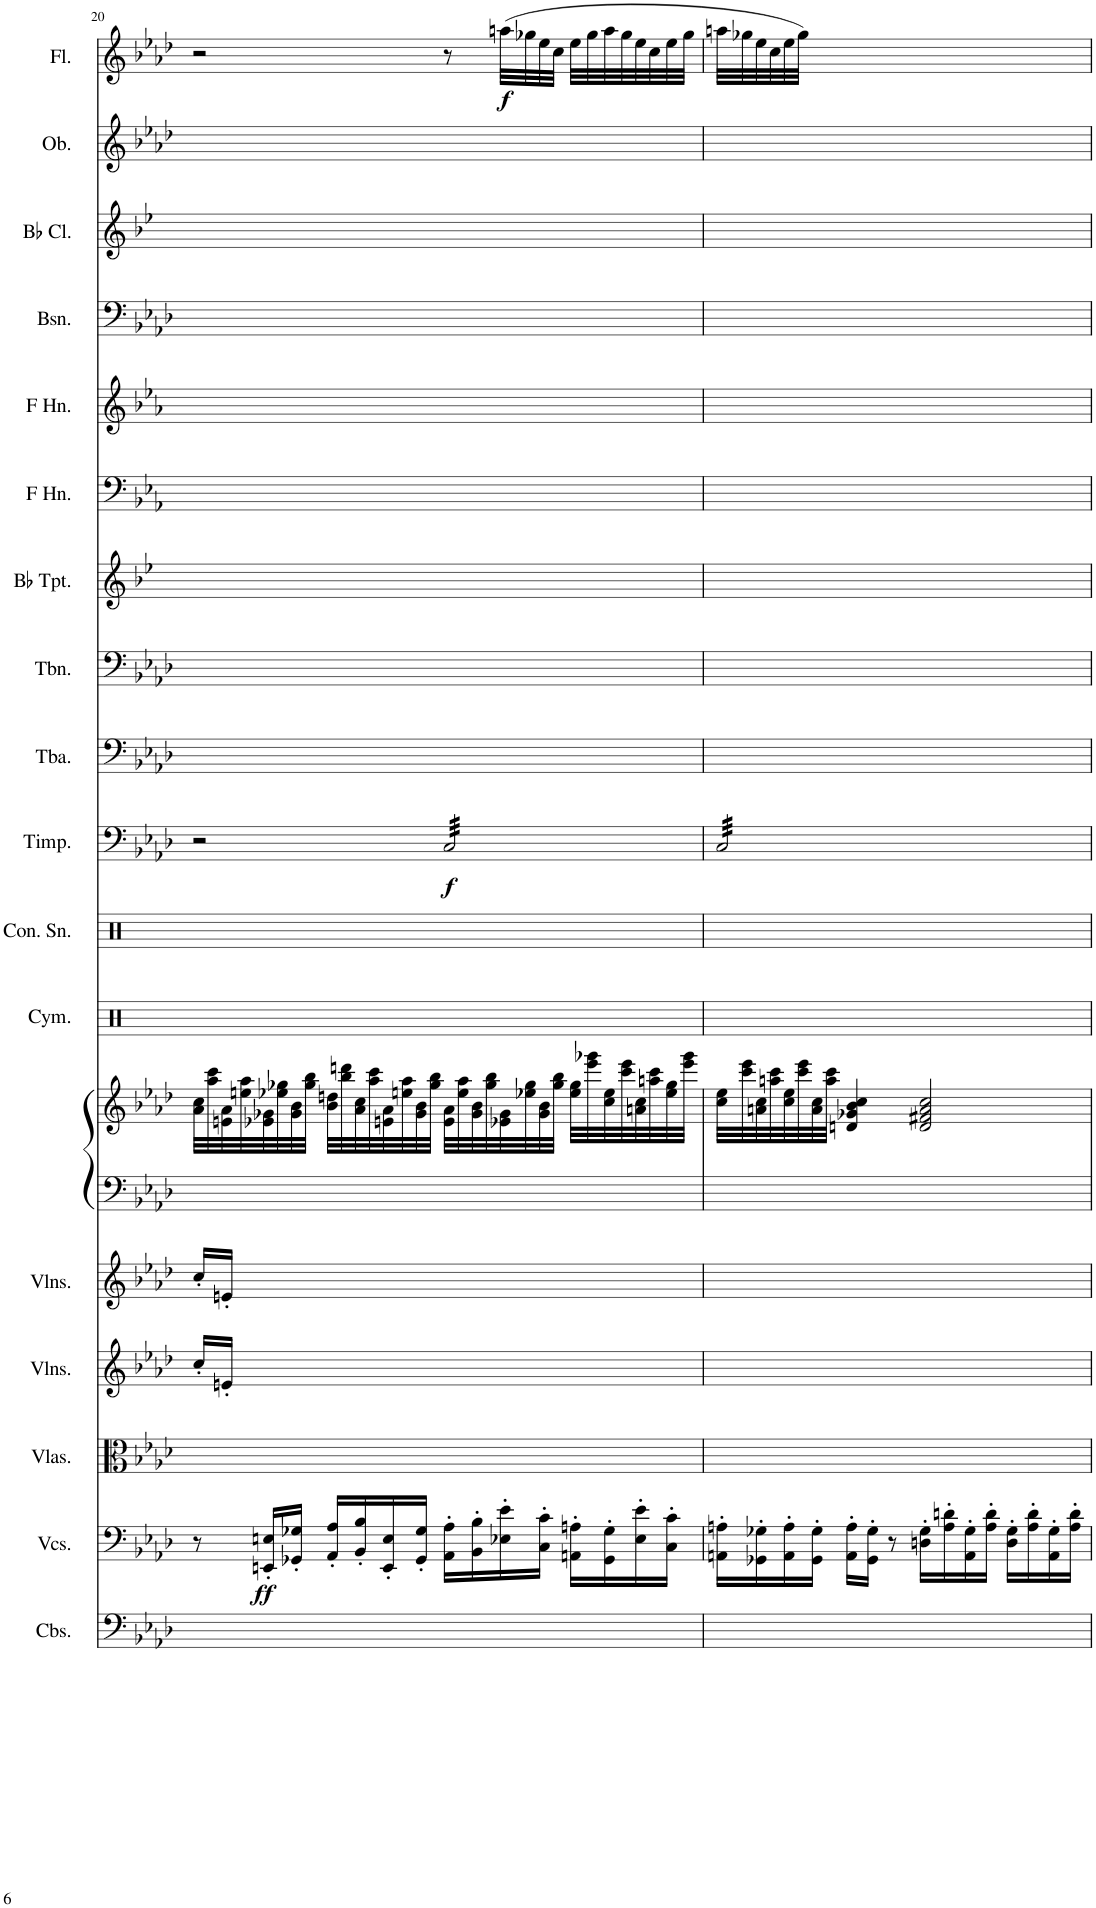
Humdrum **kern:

**kern	**kern	**dynam	**kern	**kern	**kern	**kern	**kern	**kern	**kern	**kern	**dynam	**kern	**kern	**kern	**kern	**kern	**kern	**kern	**kern	**kern	**dynam
*part18	*part17	*part17	*part16	*part15	*part14	*part13	*part13	*part12	*part11	*part10	*part10	*part9	*part8	*part7	*part6	*part5	*part4	*part3	*part2	*part1	*part1
*staff19	*staff18	*staff18	*staff17	*staff16	*staff15	*staff14	*staff13	*staff12	*staff11	*staff10	*staff10	*staff9	*staff8	*staff7	*staff6	*staff5	*staff4	*staff3	*staff2	*staff1	*staff1
*I"Contrabasses	*I"Violoncellos	*	*I"Violas	*I"Violins	*I"Violins	*I"Piano	*	*I"Cymbal	*I"Concert Snare Drum	*I"Timpani	*	*I"Tuba	*I"Trombone	*I"Bb Trumpet	*I"Horn in F	*I"Horn in F	*I"Bassoon	*I"Bb Clarinet	*I"Oboe	*I"Flute	*
*I'Cbs.	*I'Vcs.	*	*I'Vlas.	*I'Vlns.	*I'Vlns.	*I'Pno	*	*I'Cym.	*I'Con. Sn.	*I'Timp.	*	*I'Tba.	*I'Tbn.	*I'Bb Tpt.	*	*	*I'Bsn.	*I'Bb Cl.	*I'Ob.	*I'Fl.	*
!!LO:PB:g=z
*clefF4	*clefF4	*	*clefC3	*clefG2	*clefG2	*clefF4	*clefG2	*clefX	*clefX	*clefF4	*	*clefF4	*clefF4	*clefG2	*clefF4	*clefG2	*clefF4	*clefG2	*clefG2	*clefG2	*
*Trd7c12	*	*	*	*	*	*	*	*	*	*	*	*	*	*Trd1c2	*Trd4c7	*Trd4c7	*	*Trd1c2	*	*	*
*k[b-e-a-d-]	*k[b-e-a-d-]	*	*k[b-e-a-d-]	*k[b-e-a-d-]	*k[b-e-a-d-]	*k[b-e-a-d-]	*k[b-e-a-d-]	*k[]	*k[]	*k[b-e-a-d-]	*	*k[b-e-a-d-]	*k[b-e-a-d-]	*k[b-e-]	*k[b-e-a-]	*k[b-e-a-]	*k[b-e-a-d-]	*k[b-e-]	*k[b-e-a-d-]	*k[b-e-a-d-]	*
*f:	*f:	*	*f:	*f:	*f:	*f:	*f:	*	*	*f:	*	*f:	*f:	*g:	*c:	*c:	*f:	*g:	*f:	*f:	*
*M4/4	*M4/4	*	*M4/4	*M4/4	*M4/4	*M4/4	*M4/4	*M4/4	*M4/4	*M4/4	*	*M4/4	*M4/4	*M4/4	*M4/4	*M4/4	*M4/4	*M4/4	*M4/4	*M4/4	*
=20	=20	=20	=20	=20	=20	=20	=20	=20	=20	=20	=20	=20	=20	=20	=20	=20	=20	=20	=20	=20	=20
1ryy	8r	.	1ryy	16cc'/LL	16cc'/LL	1ryy	32a-\ 32cc\LLL	1ryy	1ryy	2r	.	1ryy	1ryy	1ryy	1ryy	1ryy	1ryy	1ryy	1ryy	2r	.
.	.	.	.	.	.	.	32aa-\ 32ccc\	.	.	.	.	.	.	.	.	.	.	.	.	.	.
.	.	.	.	16en'/JJ	16en'/JJ	.	32en\ 32a-\	.	.	.	.	.	.	.	.	.	.	.	.	.	.
.	.	.	.	.	.	.	32een\ 32aa-\	.	.	.	.	.	.	.	.	.	.	.	.	.	.
!	!	!LO:DY:b	!	!	!	!	!	!	!	!	!	!	!	!	!	!	!	!	!	!	!
.	16EEn/' 16En/'LL	ff	.	2..ryy	2..ryy	.	32e-X\ 32g-X\	.	.	.	.	.	.	.	.	.	.	.	.	.	.
.	.	.	.	.	.	.	32ee-X\ 32gg-X\	.	.	.	.	.	.	.	.	.	.	.	.	.	.
.	16GG-X/' 16G-X/'JJ	.	.	.	.	.	32g-\ 32b-\	.	.	.	.	.	.	.	.	.	.	.	.	.	.
.	.	.	.	.	.	.	32gg-\ 32bb-\JJJ	.	.	.	.	.	.	.	.	.	.	.	.	.	.
.	16AA-/' 16A-/'LL	.	.	.	.	.	32b-\ 32ddn\LLL	.	.	.	.	.	.	.	.	.	.	.	.	.	.
.	.	.	.	.	.	.	32bb-\ 32dddn\	.	.	.	.	.	.	.	.	.	.	.	.	.	.
.	16BB-/' 16B-/'	.	.	.	.	.	32a-\ 32cc\	.	.	.	.	.	.	.	.	.	.	.	.	.	.
.	.	.	.	.	.	.	32aa-\ 32ccc\	.	.	.	.	.	.	.	.	.	.	.	.	.	.
.	16EE/' 16E/'	.	.	.	.	.	32en\ 32a-\	.	.	.	.	.	.	.	.	.	.	.	.	.	.
.	.	.	.	.	.	.	32een\ 32aa-\	.	.	.	.	.	.	.	.	.	.	.	.	.	.
.	16GG-/' 16G-/'JJ	.	.	.	.	.	32g-\ 32b-\	.	.	.	.	.	.	.	.	.	.	.	.	.	.
.	.	.	.	.	.	.	32gg-\ 32bb-\JJJ	.	.	.	.	.	.	.	.	.	.	.	.	.	.
!	!	!	!	!	!	!	!	!	!	!	!LO:DY:b	!	!	!	!	!	!	!	!	!	!
*	*	*	*	*	*	*	*	*	*	*tremolo	*	*	*	*	*	*	*	*	*	*	*
.	16AA-\' 16A-\'LL	.	.	.	.	.	32e\ 32a-\LLL	.	.	32C/LLL	f	.	.	.	.	.	.	.	.	8r	.
.	.	.	.	.	.	.	32ee\ 32aa-\	.	.	32C/	.	.	.	.	.	.	.	.	.	.	.
.	16BB-\' 16B-\'	.	.	.	.	.	32g-\ 32b-\	.	.	32C/	.	.	.	.	.	.	.	.	.	.	.
.	.	.	.	.	.	.	32gg-\ 32bb-\	.	.	32C/	.	.	.	.	.	.	.	.	.	.	.
!	!	!	!	!	!	!	!	!	!	!	!	!	!	!	!	!	!	!	!	!	!LO:DY:b
.	16E-X\' 16e-\'	.	.	.	.	.	32e-X\ 32g-\	.	.	32C/	.	.	.	.	.	.	.	.	.	(32aan\LLL	f
.	.	.	.	.	.	.	32ee-X\ 32gg-\	.	.	32C/	.	.	.	.	.	.	.	.	.	32gg-X\	.
.	16C\' 16c\'JJ	.	.	.	.	.	32g-\ 32b-\	.	.	32C/	.	.	.	.	.	.	.	.	.	32ee-\	.
.	.	.	.	.	.	.	32gg-\ 32bb-\JJJ	.	.	32C/	.	.	.	.	.	.	.	.	.	32cc\JJJ	.
.	16AAn\' 16An\'LL	.	.	.	.	.	32ee-\ 32gg-\LLL	.	.	32C/	.	.	.	.	.	.	.	.	.	32ee-\LLL	.
.	.	.	.	.	.	.	32eee-\ 32ggg-X\	.	.	32C/	.	.	.	.	.	.	.	.	.	32gg-\	.
.	16GG-\' 16G-\'	.	.	.	.	.	32cc\ 32ee-\	.	.	32C/	.	.	.	.	.	.	.	.	.	32aa\	.
.	.	.	.	.	.	.	32ccc\ 32eee-\	.	.	32C/	.	.	.	.	.	.	.	.	.	32gg-\	.
.	16E-\' 16e-\'	.	.	.	.	.	32an\ 32cc\	.	.	32C/	.	.	.	.	.	.	.	.	.	32ee-\	.
.	.	.	.	.	.	.	32aan\ 32ccc\	.	.	32C/	.	.	.	.	.	.	.	.	.	32cc\	.
.	16C\' 16c\'JJ	.	.	.	.	.	32ee-\ 32gg-\	.	.	32C/	.	.	.	.	.	.	.	.	.	32ee-\	.
.	.	.	.	.	.	.	32eee-\ 32ggg-\JJJ	.	.	32C/JJJ	.	.	.	.	.	.	.	.	.	32gg-\JJJ	.
=21	=21	=21	=21	=21	=21	=21	=21	=21	=21	=21	=21	=21	=21	=21	=21	=21	=21	=21	=21	=21	=21
1ryy	16AAn\' 16An\'LL	.	1ryy	1ryy	1ryy	1ryy	32cc\ 32ee-\LLL	1ryy	1ryy	32C/LLL	.	1ryy	1ryy	1ryy	1ryy	1ryy	1ryy	1ryy	1ryy	32aan\LLL	.
.	.	.	.	.	.	.	32ccc\ 32eee-\	.	.	32C/	.	.	.	.	.	.	.	.	.	32gg-X\	.
.	16GG-X\' 16G-X\'	.	.	.	.	.	32an\ 32cc\	.	.	32C/	.	.	.	.	.	.	.	.	.	32ee-\	.
.	.	.	.	.	.	.	32aan\ 32ccc\	.	.	32C/	.	.	.	.	.	.	.	.	.	32cc\	.
.	16AA\' 16A\'	.	.	.	.	.	32cc\ 32ee-\	.	.	32C/	.	.	.	.	.	.	.	.	.	32ee-\	.
.	.	.	.	.	.	.	32ccc\ 32eee-\	.	.	32C/	.	.	.	.	.	.	.	.	.	32gg-\JJJ)	.
.	16GG-\' 16G-\'JJ	.	.	.	.	.	32a\ 32cc\	.	.	32C/	.	.	.	.	.	.	.	.	.	2ryy	.
.	.	.	.	.	.	.	32aa\ 32ccc\JJJ	.	.	32C/	.	.	.	.	.	.	.	.	.	.	.
.	16AA\' 16A\'LL	.	.	.	.	.	4dn/ 4g-X/ 4b-/ 4cc/	.	.	32C/	.	.	.	.	.	.	.	.	.	.	.
.	.	.	.	.	.	.	.	.	.	32C/	.	.	.	.	.	.	.	.	.	.	.
.	16GG-\' 16G-\'JJ	.	.	.	.	.	.	.	.	32C/	.	.	.	.	.	.	.	.	.	.	.
.	.	.	.	.	.	.	.	.	.	32C/	.	.	.	.	.	.	.	.	.	.	.
.	8r	.	.	.	.	.	.	.	.	32C/	.	.	.	.	.	.	.	.	.	.	.
.	.	.	.	.	.	.	.	.	.	32C/	.	.	.	.	.	.	.	.	.	.	.
.	.	.	.	.	.	.	.	.	.	32C/	.	.	.	.	.	.	.	.	.	.	.
.	.	.	.	.	.	.	.	.	.	32C/JJJ	.	.	.	.	.	.	.	.	.	.	.
*	*	*	*	*	*	*	*	*	*	*Xtremolo	*	*	*	*	*	*	*	*	*	*	*
.	16Dn\' 16G-\'LL	.	.	.	.	.	2d/ 2f#X/ 2a/ 2cc/	.	.	2ryy	.	.	.	.	.	.	.	.	.	.	.
.	16A\' 16dn\'	.	.	.	.	.	.	.	.	.	.	.	.	.	.	.	.	.	.	.	.
.	16AA\' 16G-\'	.	.	.	.	.	.	.	.	.	.	.	.	.	.	.	.	.	.	.	.
.	16A\' 16d\'JJ	.	.	.	.	.	.	.	.	.	.	.	.	.	.	.	.	.	.	4ryy	.
.	16D\' 16G-\'LL	.	.	.	.	.	.	.	.	.	.	.	.	.	.	.	.	.	.	.	.
.	16A\' 16d\'	.	.	.	.	.	.	.	.	.	.	.	.	.	.	.	.	.	.	.	.
.	16AA\' 16G-\'	.	.	.	.	.	.	.	.	.	.	.	.	.	.	.	.	.	.	.	.
.	16A\' 16d\'JJ	.	.	.	.	.	.	.	.	.	.	.	.	.	.	.	.	.	.	16ryy	.
=	=	=	=	=	=	=	=	=	=	=	=	=	=	=	=	=	=	=	=	=	=
*-	*-	*-	*-	*-	*-	*-	*-	*-	*-	*-	*-	*-	*-	*-	*-	*-	*-	*-	*-	*-	*-
